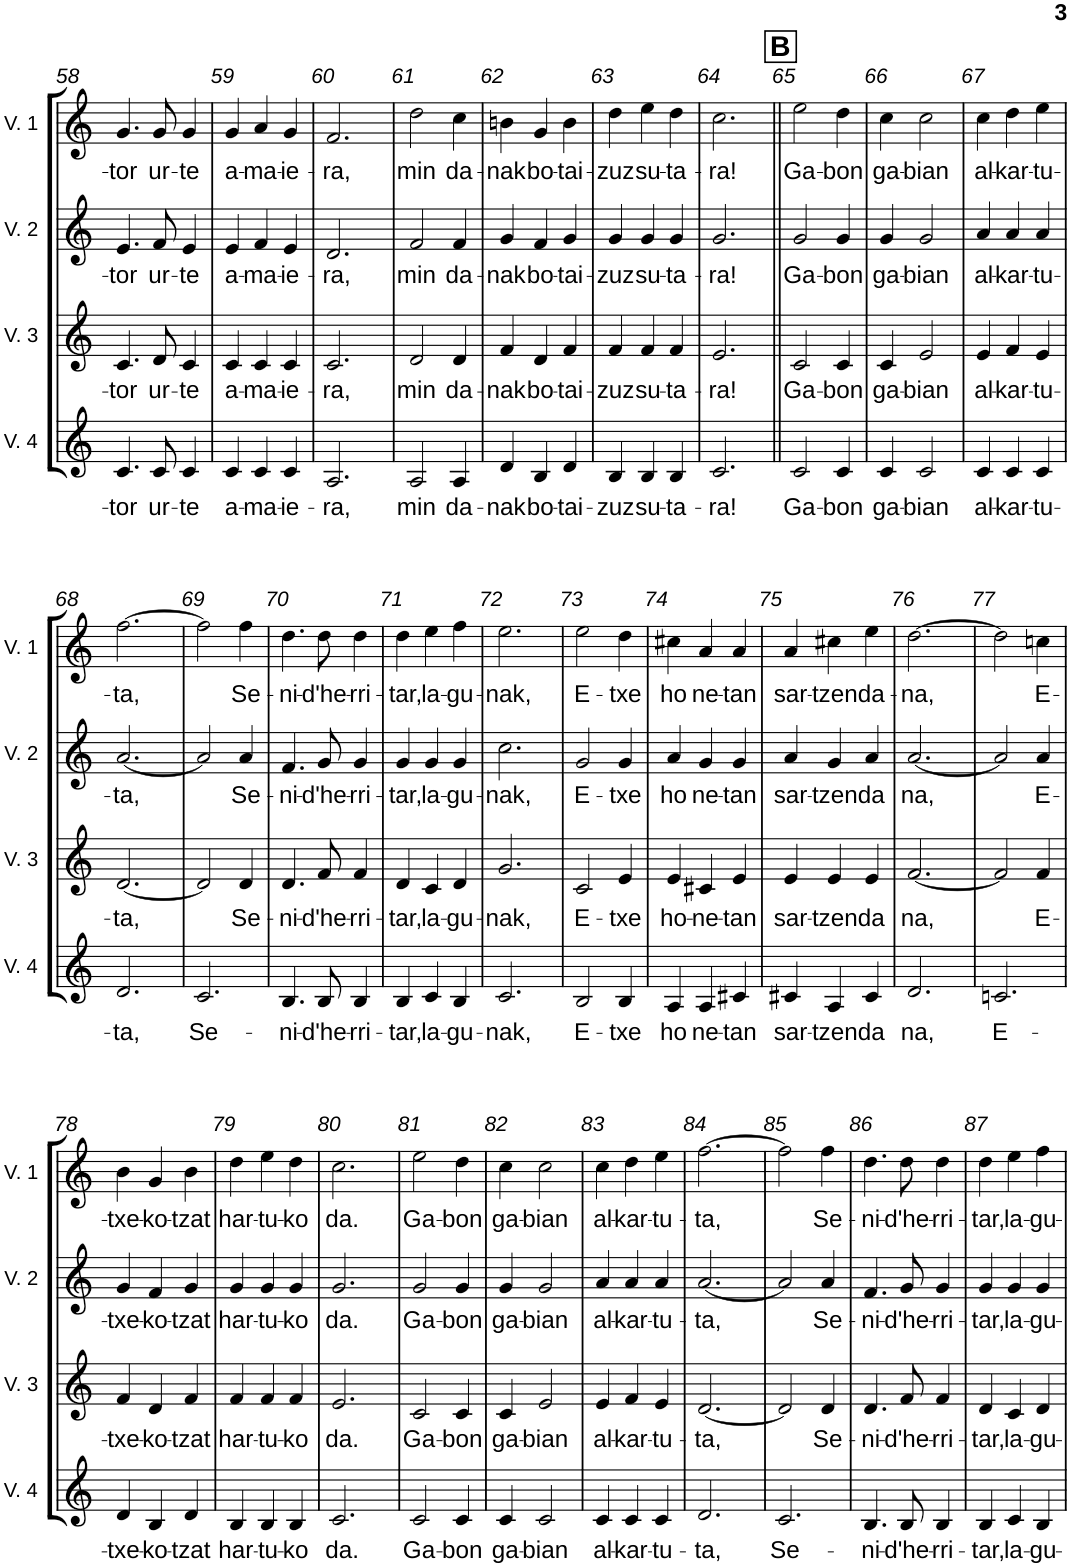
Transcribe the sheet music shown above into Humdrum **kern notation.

**kern	**text	**kern	**text	**kern	**text	**kern	**text
*part4	*part4	*part3	*part3	*part2	*part2	*part1	*part1
*staff4	*staff4	*staff3	*staff3	*staff2	*staff2	*staff1	*staff1
*I"Voix 4	*	*I"Voix 3	*	*I"Voix 2	*	*I"Voix 1	*
*I'V. 4	*	*I'V. 3	*	*I'V. 2	*	*I'V. 1	*
!!LO:PB:g=z
*clefG2	*	*clefG2	*	*clefG2	*	*clefG2	*
*k[]	*	*k[]	*	*k[]	*	*k[]	*
*M3/4	*	*M3/4	*	*M3/4	*	*M3/4	*
=58	=58	=58	=58	=58	=58	=58	=58
!	!LO:LY:b	!	!LO:LY:b	!	!LO:LY:b	!	!LO:LY:b
4.c/	-tor	4.c/	-tor	4.e/	-tor	4.g/	-tor
!	!LO:LY:b	!	!LO:LY:b	!	!LO:LY:b	!	!LO:LY:b
8c/	ur-	8d/	ur-	8f/	ur-	8g/	ur-
!	!LO:LY:b	!	!LO:LY:b	!	!LO:LY:b	!	!LO:LY:b
4c/	-te	4c/	-te	4e/	-te	4g/	-te
=59	=59	=59	=59	=59	=59	=59	=59
!	!LO:LY:b	!	!LO:LY:b	!	!LO:LY:b	!	!LO:LY:b
4c/	a-	4c/	a-	4e/	a-	4g/	a-
!	!LO:LY:b	!	!LO:LY:b	!	!LO:LY:b	!	!LO:LY:b
4c/	-ma-	4c/	-ma-	4f/	-ma-	4a/	-ma-
!	!LO:LY:b	!	!LO:LY:b	!	!LO:LY:b	!	!LO:LY:b
4c/	-ie-	4c/	-ie-	4e/	-ie-	4g/	-ie-
=60	=60	=60	=60	=60	=60	=60	=60
!	!LO:LY:b	!	!LO:LY:b	!	!LO:LY:b	!	!LO:LY:b
2.A/	-ra,	2.c/	-ra,	2.d/	-ra,	2.f/	-ra,
=61	=61	=61	=61	=61	=61	=61	=61
!	!LO:LY:b	!	!LO:LY:b	!	!LO:LY:b	!	!LO:LY:b
2A/	min	2d/	min	2f/	min	2dd\	min
!	!LO:LY:b	!	!LO:LY:b	!	!LO:LY:b	!	!LO:LY:b
4A/	da-	4d/	da-	4f/	da-	4cc\	da-
=62	=62	=62	=62	=62	=62	=62	=62
!	!LO:LY:b	!	!LO:LY:b	!	!LO:LY:b	!	!LO:LY:b
4d/	-nak	4f/	-nak	4g/	-nak	4bn\	-nak
!	!LO:LY:b	!	!LO:LY:b	!	!LO:LY:b	!	!LO:LY:b
4B/	bo-	4d/	bo-	4f/	bo-	4g/	bo-
!	!LO:LY:b	!	!LO:LY:b	!	!LO:LY:b	!	!LO:LY:b
4d/	-tai-	4f/	-tai-	4g/	-tai-	4b\	-tai-
=63	=63	=63	=63	=63	=63	=63	=63
!	!LO:LY:b	!	!LO:LY:b	!	!LO:LY:b	!	!LO:LY:b
4B/	-zuz	4f/	-zuz	4g/	-zuz	4dd\	-zuz
!	!LO:LY:b	!	!LO:LY:b	!	!LO:LY:b	!	!LO:LY:b
4B/	su-	4f/	su-	4g/	su-	4ee\	su-
!	!LO:LY:b	!	!LO:LY:b	!	!LO:LY:b	!	!LO:LY:b
4B/	-ta-	4f/	-ta-	4g/	-ta-	4dd\	-ta-
=64	=64	=64	=64	=64	=64	=64	=64
!	!LO:LY:b	!	!LO:LY:b	!	!LO:LY:b	!	!LO:LY:b
2.c/	-ra!	2.e/	-ra!	2.g/	-ra!	2.cc\	-ra!
!!LO:REH:place=s1:a:B:cj:fs=14:t=B
=65||	=65||	=65||	=65||	=65||	=65||	=65||	=65||
!	!LO:LY:b	!	!LO:LY:b	!	!LO:LY:b	!	!LO:LY:b
2c/	Ga-	2c/	Ga-	2g/	Ga-	2ee\	Ga-
!	!LO:LY:b	!	!LO:LY:b	!	!LO:LY:b	!	!LO:LY:b
4c/	-bon	4c/	-bon	4g/	-bon	4dd\	-bon
=66	=66	=66	=66	=66	=66	=66	=66
!	!LO:LY:b	!	!LO:LY:b	!	!LO:LY:b	!	!LO:LY:b
4c/	ga-	4c/	ga-	4g/	ga-	4cc\	ga-
!	!LO:LY:b	!	!LO:LY:b	!	!LO:LY:b	!	!LO:LY:b
2c/	-bian	2e/	-bian	2g/	-bian	2cc\	-bian
=67	=67	=67	=67	=67	=67	=67	=67
!	!LO:LY:b	!	!LO:LY:b	!	!LO:LY:b	!	!LO:LY:b
4c/	al-	4e/	al-	4a/	al-	4cc\	al-
!	!LO:LY:b	!	!LO:LY:b	!	!LO:LY:b	!	!LO:LY:b
4c/	-kar-	4f/	-kar-	4a/	-kar-	4dd\	-kar-
!	!LO:LY:b	!	!LO:LY:b	!	!LO:LY:b	!	!LO:LY:b
4c/	-tu-	4e/	-tu-	4a/	-tu-	4ee\	-tu-
!!LO:LB:g=z
=68	=68	=68	=68	=68	=68	=68	=68
!	!LO:LY:b	!	!LO:LY:b	!	!LO:LY:b	!	!LO:LY:b
2.d/	-ta,	[2.d/	-ta,	[2.a/	-ta,	[2.ff\	-ta,
=69	=69	=69	=69	=69	=69	=69	=69
!	!LO:LY:b	!	!	!	!	!	!
2.c/	Se-	2d/]	.	2a/]	.	2ff\]	.
!	!	!	!LO:LY:b	!	!LO:LY:b	!	!LO:LY:b
.	.	4d/	Se-	4a/	Se-	4ff\	Se-
=70	=70	=70	=70	=70	=70	=70	=70
!	!LO:LY:b	!	!LO:LY:b	!	!LO:LY:b	!	!LO:LY:b
4.B/	-ni-	4.d/	-ni-	4.f/	-ni-	4.dd\	-ni-
!	!LO:LY:b	!	!LO:LY:b	!	!LO:LY:b	!	!LO:LY:b
8B/	-d'he-	8f/	-d'he-	8g/	-d'he-	8dd\	-d'he-
!	!LO:LY:b	!	!LO:LY:b	!	!LO:LY:b	!	!LO:LY:b
4B/	-rri-	4f/	-rri-	4g/	-rri-	4dd\	-rri-
=71	=71	=71	=71	=71	=71	=71	=71
!	!LO:LY:b	!	!LO:LY:b	!	!LO:LY:b	!	!LO:LY:b
4B/	-tar,	4d/	-tar,	4g/	-tar,	4dd\	-tar,
!	!LO:LY:b	!	!LO:LY:b	!	!LO:LY:b	!	!LO:LY:b
4c/	la-	4c/	la-	4g/	la-	4ee\	la-
!	!LO:LY:b	!	!LO:LY:b	!	!LO:LY:b	!	!LO:LY:b
4B/	-gu-	4d/	-gu-	4g/	-gu-	4ff\	-gu-
=72	=72	=72	=72	=72	=72	=72	=72
!	!LO:LY:b	!	!LO:LY:b	!	!LO:LY:b	!	!LO:LY:b
2.c/	-nak,	2.g/	-nak,	2.cc\	-nak,	2.ee\	-nak,
=73	=73	=73	=73	=73	=73	=73	=73
!	!LO:LY:b	!	!LO:LY:b	!	!LO:LY:b	!	!LO:LY:b
2B/	E-	2c/	E-	2g/	E-	2ee\	E-
!	!LO:LY:b	!	!LO:LY:b	!	!LO:LY:b	!	!LO:LY:b
4B/	-txe	4e/	-txe	4g/	-txe	4dd\	-txe
=74	=74	=74	=74	=74	=74	=74	=74
!	!LO:LY:b	!	!LO:LY:b	!	!LO:LY:b	!	!LO:LY:b
4A/	ho	4e/	ho-	4a/	ho	4cc#X\	ho
!	!LO:LY:b	!	!LO:LY:b	!	!LO:LY:b	!	!LO:LY:b
4A/	-ne-	4c#X/	-ne-	4g/	-ne-	4a/	-ne-
!	!LO:LY:b	!	!LO:LY:b	!	!LO:LY:b	!	!LO:LY:b
4c#X/	-tan	4e/	-tan	4g/	-tan	4a/	-tan
=75	=75	=75	=75	=75	=75	=75	=75
!	!LO:LY:b	!	!LO:LY:b	!	!LO:LY:b	!	!LO:LY:b
4c#X/	sar-	4e/	sar-	4a/	sar-	4a/	sar-
!	!LO:LY:b	!	!LO:LY:b	!	!LO:LY:b	!	!LO:LY:b
4A/	-tzen	4e/	-tzen	4g/	-tzen	4cc#X\	-tzen
!	!LO:LY:b	!	!LO:LY:b	!	!LO:LY:b	!	!LO:LY:b
4c#/	da	4e/	da	4a/	da	4ee\	da-
=76	=76	=76	=76	=76	=76	=76	=76
!	!LO:LY:b	!	!LO:LY:b	!	!LO:LY:b	!	!LO:LY:b
2.d/	-na,	[2.f/	-na,	[2.a/	-na,	[2.dd\	-na,
=77	=77	=77	=77	=77	=77	=77	=77
!	!LO:LY:b	!	!	!	!	!	!
2.cn/	E-	2f/]	.	2a/]	.	2dd\]	.
!	!	!	!LO:LY:b	!	!LO:LY:b	!	!LO:LY:b
.	.	4f/	E-	4a/	E-	4ccn\	E-
!!LO:LB:g=z
=78	=78	=78	=78	=78	=78	=78	=78
!	!LO:LY:b	!	!LO:LY:b	!	!LO:LY:b	!	!LO:LY:b
4d/	-txe-	4f/	-txe-	4g/	-txe-	4b\	-txe-
!	!LO:LY:b	!	!LO:LY:b	!	!LO:LY:b	!	!LO:LY:b
4B/	-ko-	4d/	-ko-	4f/	-ko-	4g/	-ko-
!	!LO:LY:b	!	!LO:LY:b	!	!LO:LY:b	!	!LO:LY:b
4d/	-tzat	4f/	-tzat	4g/	-tzat	4b\	-tzat
=79	=79	=79	=79	=79	=79	=79	=79
!	!LO:LY:b	!	!LO:LY:b	!	!LO:LY:b	!	!LO:LY:b
4B/	har-	4f/	har-	4g/	har-	4dd\	har-
!	!LO:LY:b	!	!LO:LY:b	!	!LO:LY:b	!	!LO:LY:b
4B/	-tu-	4f/	-tu-	4g/	-tu-	4ee\	-tu-
!	!LO:LY:b	!	!LO:LY:b	!	!LO:LY:b	!	!LO:LY:b
4B/	-ko	4f/	-ko	4g/	-ko	4dd\	-ko
=80	=80	=80	=80	=80	=80	=80	=80
!	!LO:LY:b	!	!LO:LY:b	!	!LO:LY:b	!	!LO:LY:b
2.c/	da.	2.e/	da.	2.g/	da.	2.cc\	da.
=81	=81	=81	=81	=81	=81	=81	=81
!	!LO:LY:b	!	!LO:LY:b	!	!LO:LY:b	!	!LO:LY:b
2c/	Ga-	2c/	Ga-	2g/	Ga-	2ee\	Ga-
!	!LO:LY:b	!	!LO:LY:b	!	!LO:LY:b	!	!LO:LY:b
4c/	-bon	4c/	-bon	4g/	-bon	4dd\	-bon
=82	=82	=82	=82	=82	=82	=82	=82
!	!LO:LY:b	!	!LO:LY:b	!	!LO:LY:b	!	!LO:LY:b
4c/	ga-	4c/	ga-	4g/	ga-	4cc\	ga-
!	!LO:LY:b	!	!LO:LY:b	!	!LO:LY:b	!	!LO:LY:b
2c/	-bian	2e/	-bian	2g/	-bian	2cc\	-bian
=83	=83	=83	=83	=83	=83	=83	=83
!	!LO:LY:b	!	!LO:LY:b	!	!LO:LY:b	!	!LO:LY:b
4c/	al-	4e/	al-	4a/	al-	4cc\	al-
!	!LO:LY:b	!	!LO:LY:b	!	!LO:LY:b	!	!LO:LY:b
4c/	-kar-	4f/	-kar-	4a/	-kar-	4dd\	-kar-
!	!LO:LY:b	!	!LO:LY:b	!	!LO:LY:b	!	!LO:LY:b
4c/	-tu-	4e/	-tu-	4a/	-tu-	4ee\	-tu-
=84	=84	=84	=84	=84	=84	=84	=84
!	!LO:LY:b	!	!LO:LY:b	!	!LO:LY:b	!	!LO:LY:b
2.d/	-ta,	[2.d/	-ta,	[2.a/	-ta,	[2.ff\	-ta,
=85	=85	=85	=85	=85	=85	=85	=85
!	!LO:LY:b	!	!	!	!	!	!
2.c/	Se-	2d/]	.	2a/]	.	2ff\]	.
!	!	!	!LO:LY:b	!	!LO:LY:b	!	!LO:LY:b
.	.	4d/	Se-	4a/	Se-	4ff\	Se-
=86	=86	=86	=86	=86	=86	=86	=86
!	!LO:LY:b	!	!LO:LY:b	!	!LO:LY:b	!	!LO:LY:b
4.B/	-ni-	4.d/	-ni-	4.f/	-ni-	4.dd\	-ni-
!	!LO:LY:b	!	!LO:LY:b	!	!LO:LY:b	!	!LO:LY:b
8B/	-d'he-	8f/	-d'he-	8g/	-d'he-	8dd\	-d'he-
!	!LO:LY:b	!	!LO:LY:b	!	!LO:LY:b	!	!LO:LY:b
4B/	-rri-	4f/	-rri-	4g/	-rri-	4dd\	-rri-
=87	=87	=87	=87	=87	=87	=87	=87
!	!LO:LY:b	!	!LO:LY:b	!	!LO:LY:b	!	!LO:LY:b
4B/	-tar,	4d/	-tar,	4g/	-tar,	4dd\	-tar,
!	!LO:LY:b	!	!LO:LY:b	!	!LO:LY:b	!	!LO:LY:b
4c/	la-	4c/	la-	4g/	la-	4ee\	la-
!	!LO:LY:b	!	!LO:LY:b	!	!LO:LY:b	!	!LO:LY:b
4B/	-gu-	4d/	-gu-	4g/	-gu-	4ff\	-gu-
=	=	=	=	=	=	=	=
*-	*-	*-	*-	*-	*-	*-	*-
